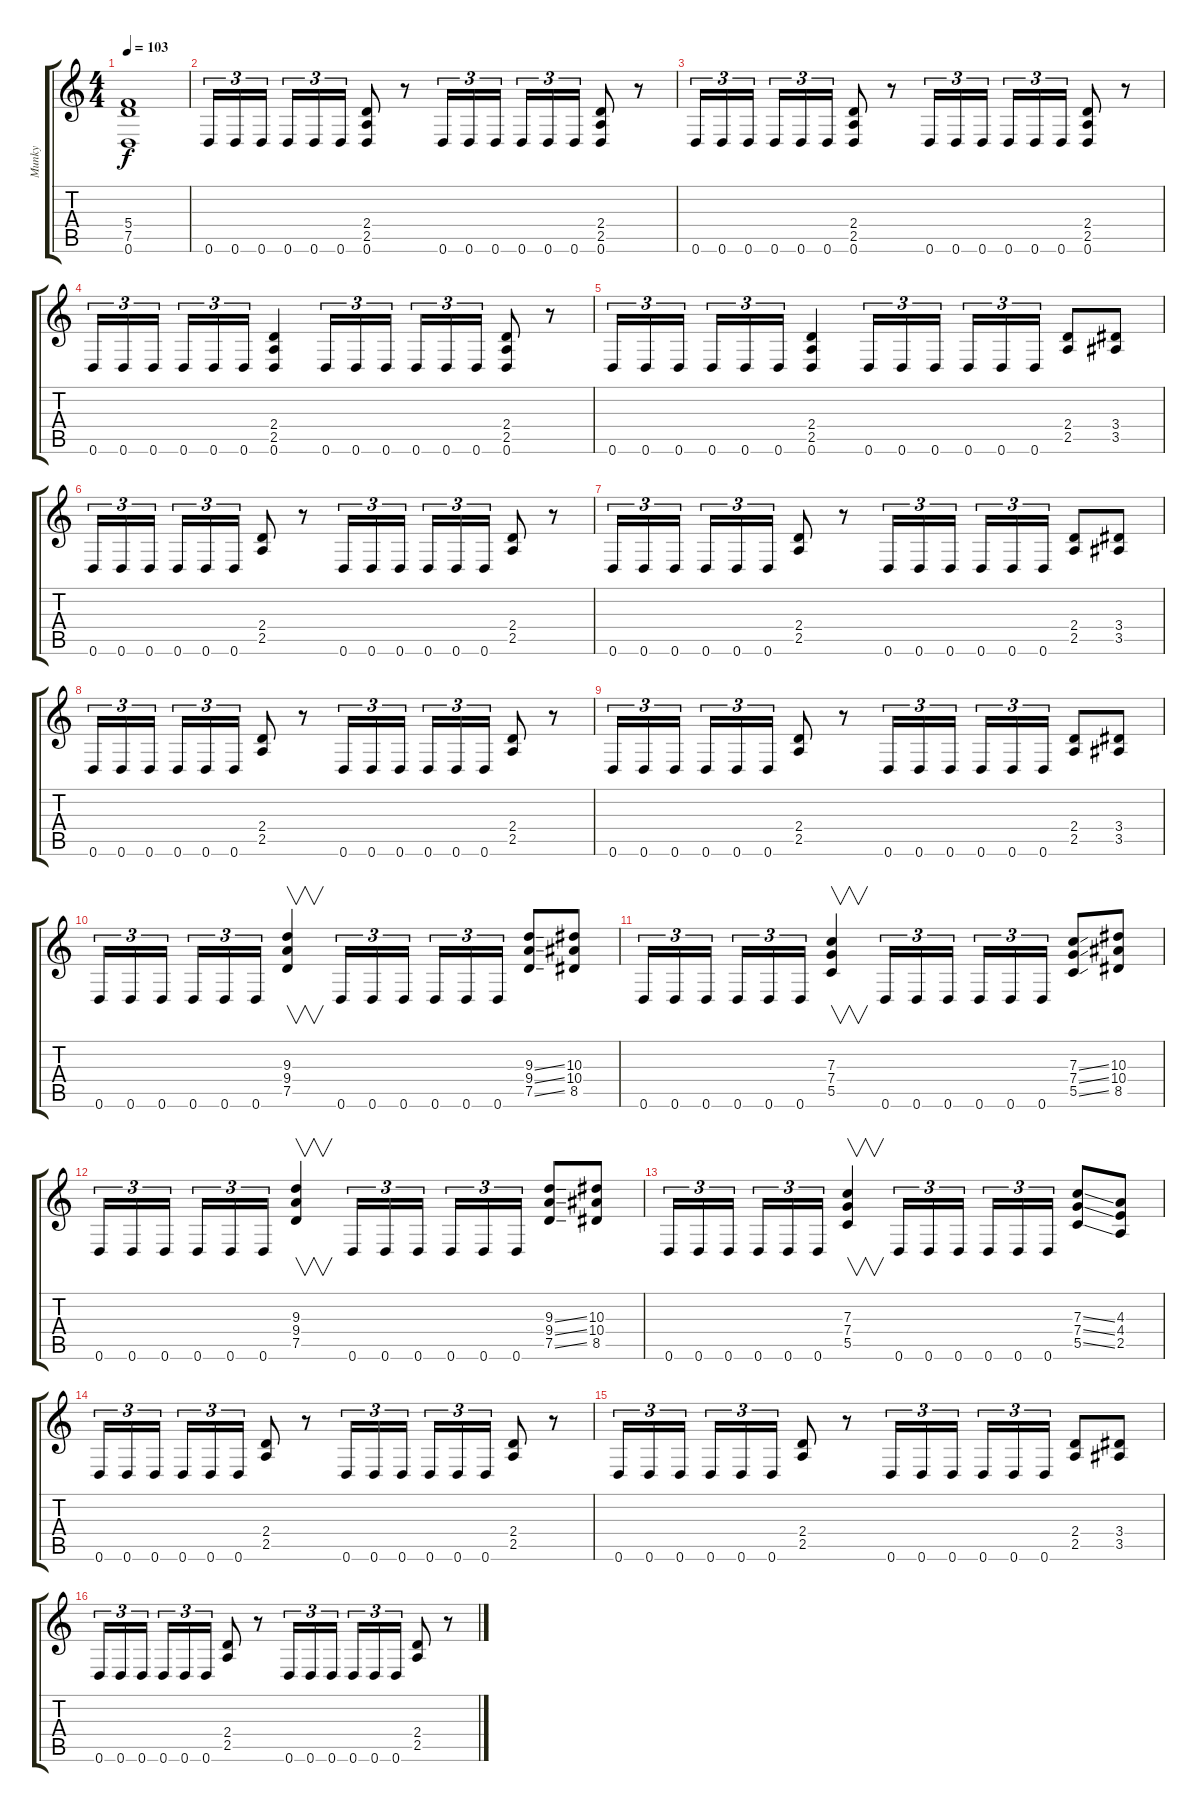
\track ("Munky" "Munky") {instrument electricguitarjazz}
\staff {score tabs}
\tuning (D4 A3 F3 C3 G2 D2) {hide}
\ts (4 4)
\tempo 103
\clef g2
\ks c
(5.4{t} 7.5{t} 0.6{t}).1{dy f} |
0.6.16{tu (3 2) volume 13 instrument distortionguitar} 0.6.16{tu (3 2)} 0.6.16{tu (3 2)} 0.6.16{tu (3 2)} 0.6.16{tu (3 2)} 0.6.16{tu (3 2)} (2.4 2.5 0.6).8 r.8 0.6.16{tu (3 2)} 0.6.16{tu (3 2)} 0.6.16{tu (3 2)} 0.6.16{tu (3 2)} 0.6.16{tu (3 2)} 0.6.16{tu (3 2)} (2.4 2.5 0.6).8 r.8 |
0.6.16{tu (3 2)} 0.6.16{tu (3 2)} 0.6.16{tu (3 2)} 0.6.16{tu (3 2)} 0.6.16{tu (3 2)} 0.6.16{tu (3 2)} (2.4 2.5 0.6).8 r.8 0.6.16{tu (3 2)} 0.6.16{tu (3 2)} 0.6.16{tu (3 2)} 0.6.16{tu (3 2)} 0.6.16{tu (3 2)} 0.6.16{tu (3 2)} (2.4 2.5 0.6).8 r.8 |
0.6.16{tu (3 2)} 0.6.16{tu (3 2)} 0.6.16{tu (3 2)} 0.6.16{tu (3 2)} 0.6.16{tu (3 2)} 0.6.16{tu (3 2)} (2.4 2.5 0.6).4 0.6.16{tu (3 2)} 0.6.16{tu (3 2)} 0.6.16{tu (3 2)} 0.6.16{tu (3 2)} 0.6.16{tu (3 2)} 0.6.16{tu (3 2)} (2.4 2.5 0.6).8 r.8 |
0.6.16{tu (3 2)} 0.6.16{tu (3 2)} 0.6.16{tu (3 2)} 0.6.16{tu (3 2)} 0.6.16{tu (3 2)} 0.6.16{tu (3 2)} (2.4 2.5 0.6).4 0.6.16{tu (3 2)} 0.6.16{tu (3 2)} 0.6.16{tu (3 2)} 0.6.16{tu (3 2)} 0.6.16{tu (3 2)} 0.6.16{tu (3 2)} (2.4 2.5).8 (3.4 3.5).8 |
0.6.16{tu (3 2)} 0.6.16{tu (3 2)} 0.6.16{tu (3 2)} 0.6.16{tu (3 2)} 0.6.16{tu (3 2)} 0.6.16{tu (3 2)} (2.4 2.5).8 r.8 0.6.16{tu (3 2)} 0.6.16{tu (3 2)} 0.6.16{tu (3 2)} 0.6.16{tu (3 2)} 0.6.16{tu (3 2)} 0.6.16{tu (3 2)} (2.4 2.5).8 r.8 |
0.6.16{tu (3 2)} 0.6.16{tu (3 2)} 0.6.16{tu (3 2)} 0.6.16{tu (3 2)} 0.6.16{tu (3 2)} 0.6.16{tu (3 2)} (2.4 2.5).8 r.8 0.6.16{tu (3 2)} 0.6.16{tu (3 2)} 0.6.16{tu (3 2)} 0.6.16{tu (3 2)} 0.6.16{tu (3 2)} 0.6.16{tu (3 2)} (2.4 2.5).8 (3.4 3.5).8 |
0.6.16{tu (3 2)} 0.6.16{tu (3 2)} 0.6.16{tu (3 2)} 0.6.16{tu (3 2)} 0.6.16{tu (3 2)} 0.6.16{tu (3 2)} (2.4 2.5).8 r.8 0.6.16{tu (3 2)} 0.6.16{tu (3 2)} 0.6.16{tu (3 2)} 0.6.16{tu (3 2)} 0.6.16{tu (3 2)} 0.6.16{tu (3 2)} (2.4 2.5).8 r.8 |
0.6.16{tu (3 2)} 0.6.16{tu (3 2)} 0.6.16{tu (3 2)} 0.6.16{tu (3 2)} 0.6.16{tu (3 2)} 0.6.16{tu (3 2)} (2.4 2.5).8 r.8 0.6.16{tu (3 2)} 0.6.16{tu (3 2)} 0.6.16{tu (3 2)} 0.6.16{tu (3 2)} 0.6.16{tu (3 2)} 0.6.16{tu (3 2)} (2.4 2.5).8 (3.4 3.5).8 |
0.6.16{tu (3 2)} 0.6.16{tu (3 2)} 0.6.16{tu (3 2)} 0.6.16{tu (3 2)} 0.6.16{tu (3 2)} 0.6.16{tu (3 2)} (9.3 9.4 7.5).4{v} 0.6.16{tu (3 2)} 0.6.16{tu (3 2)} 0.6.16{tu (3 2)} 0.6.16{tu (3 2)} 0.6.16{tu (3 2)} 0.6.16{tu (3 2)} (9.3{ss} 9.4{ss} 7.5{ss}).8 (10.3 10.4 8.5).8 |
0.6.16{tu (3 2)} 0.6.16{tu (3 2)} 0.6.16{tu (3 2)} 0.6.16{tu (3 2)} 0.6.16{tu (3 2)} 0.6.16{tu (3 2)} (7.3 7.4 5.5).4{v} 0.6.16{tu (3 2)} 0.6.16{tu (3 2)} 0.6.16{tu (3 2)} 0.6.16{tu (3 2)} 0.6.16{tu (3 2)} 0.6.16{tu (3 2)} (7.3{ss} 7.4{ss} 5.5{ss}).8 (10.3 10.4 8.5).8 |
0.6.16{tu (3 2)} 0.6.16{tu (3 2)} 0.6.16{tu (3 2)} 0.6.16{tu (3 2)} 0.6.16{tu (3 2)} 0.6.16{tu (3 2)} (9.3 9.4 7.5).4{v} 0.6.16{tu (3 2)} 0.6.16{tu (3 2)} 0.6.16{tu (3 2)} 0.6.16{tu (3 2)} 0.6.16{tu (3 2)} 0.6.16{tu (3 2)} (9.3{ss} 9.4{ss} 7.5{ss}).8 (10.3 10.4 8.5).8 |
0.6.16{tu (3 2)} 0.6.16{tu (3 2)} 0.6.16{tu (3 2)} 0.6.16{tu (3 2)} 0.6.16{tu (3 2)} 0.6.16{tu (3 2)} (7.3 7.4 5.5).4{v} 0.6.16{tu (3 2)} 0.6.16{tu (3 2)} 0.6.16{tu (3 2)} 0.6.16{tu (3 2)} 0.6.16{tu (3 2)} 0.6.16{tu (3 2)} (7.3{ss} 7.4{ss} 5.5{ss}).8 (4.3 4.4 2.5).8 |
0.6.16{tu (3 2)} 0.6.16{tu (3 2)} 0.6.16{tu (3 2)} 0.6.16{tu (3 2)} 0.6.16{tu (3 2)} 0.6.16{tu (3 2)} (2.4 2.5).8 r.8 0.6.16{tu (3 2)} 0.6.16{tu (3 2)} 0.6.16{tu (3 2)} 0.6.16{tu (3 2)} 0.6.16{tu (3 2)} 0.6.16{tu (3 2)} (2.4 2.5).8 r.8 |
0.6.16{tu (3 2)} 0.6.16{tu (3 2)} 0.6.16{tu (3 2)} 0.6.16{tu (3 2)} 0.6.16{tu (3 2)} 0.6.16{tu (3 2)} (2.4 2.5).8 r.8 0.6.16{tu (3 2)} 0.6.16{tu (3 2)} 0.6.16{tu (3 2)} 0.6.16{tu (3 2)} 0.6.16{tu (3 2)} 0.6.16{tu (3 2)} (2.4 2.5).8 (3.4 3.5).8 |
0.6.16{tu (3 2)} 0.6.16{tu (3 2)} 0.6.16{tu (3 2)} 0.6.16{tu (3 2)} 0.6.16{tu (3 2)} 0.6.16{tu (3 2)} (2.4 2.5).8 r.8 0.6.16{tu (3 2)} 0.6.16{tu (3 2)} 0.6.16{tu (3 2)} 0.6.16{tu (3 2)} 0.6.16{tu (3 2)} 0.6.16{tu (3 2)} (2.4 2.5).8 r.8
